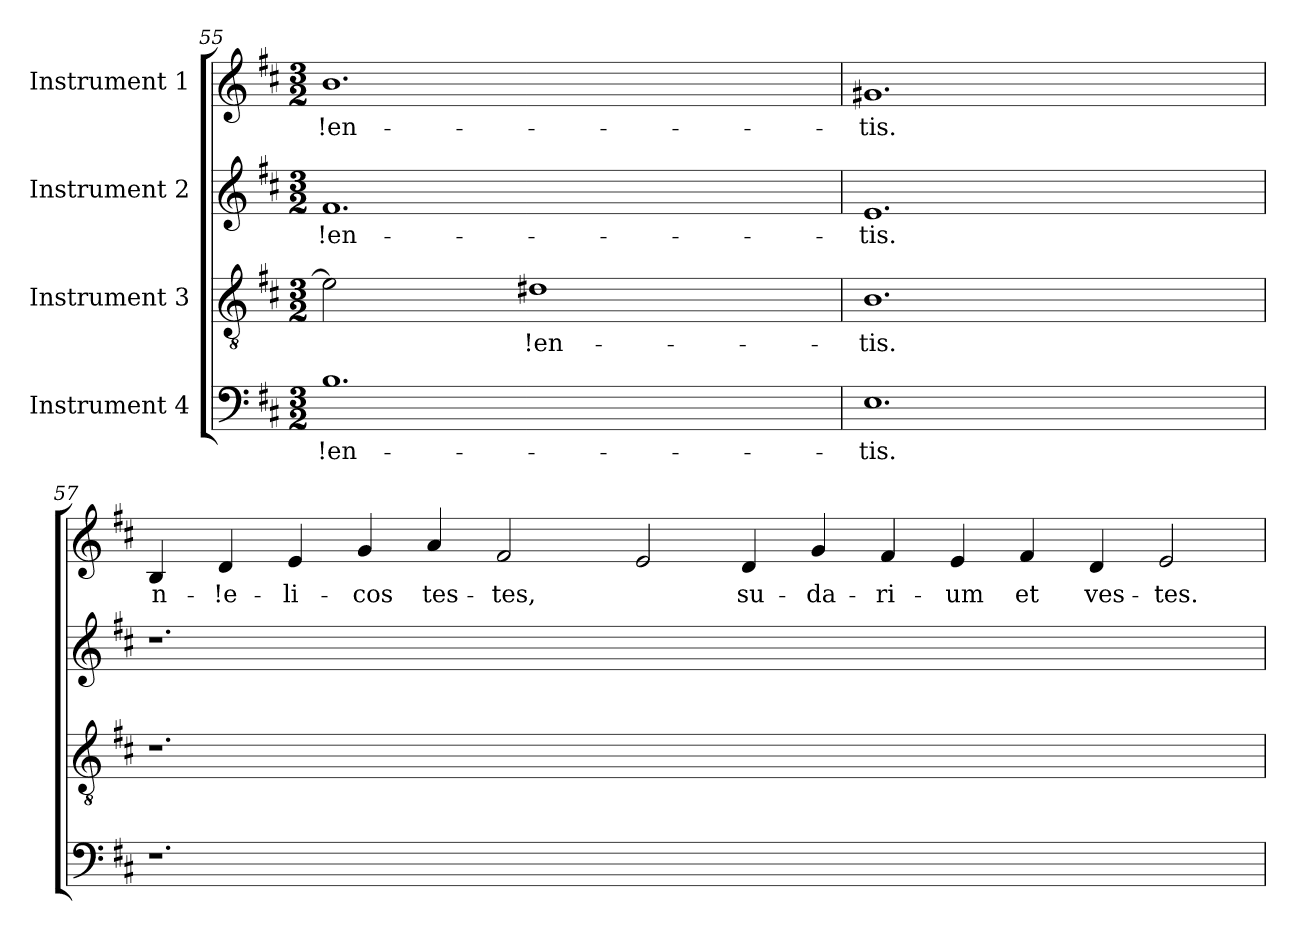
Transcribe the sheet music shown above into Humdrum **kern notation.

**kern	**text	**kern	**text	**kern	**text	**kern	**text
*part4	*part4	*part3	*part3	*part2	*part2	*part1	*part1
*staff4	*staff4	*staff3	*staff3	*staff2	*staff2	*staff1	*staff1
*I"Instrument 4	*	*I"Instrument 3	*	*I"Instrument 2	*	*I"Instrument 1	*
*clefF4	*	*clefGv2	*	*clefG2	*	*clefG2	*
*k[f#c#]	*	*k[f#c#]	*	*k[f#c#]	*	*k[f#c#]	*
*D:	*	*D:	*	*D:	*	*D:	*
*M3/2	*	*M3/2	*	*M3/2	*	*M3/2	*
=55	=55	=55	=55	=55	=55	=55	=55
!	!LO:LY:b:cj	!	!	!	!LO:LY:b:cj	!	!LO:LY:b:cj
1.B	-!en-	2e\]	.	1.f#	-!en-	1.b	-!en-
!	!	!	!LO:LY:b:cj	!	!	!	!
.	.	1d#X	-!en-	.	.	.	.
=56	=56	=56	=56	=56	=56	=56	=56
!	!LO:LY:b:cj	!	!LO:LY:b:cj	!	!LO:LY:b:cj	!	!LO:LY:b:cj
1.E	-tis.	1.B	-tis.	1.e	-tis.	1.g#X	-tis.
!!LO:LB:g=z
=57	=57	=57	=57	=57	=57	=57	=57
!	!	!	!	!	!	!	!LO:LY:b
1.r	.	1.r	.	1.r	.	4B/	n-
!	!	!	!	!	!	!	!LO:LY:b:cj
.	.	.	.	.	.	4d/	-!e-
!	!	!	!	!	!	!	!LO:LY:b:cj
.	.	.	.	.	.	4e/	-li-
!	!	!	!	!	!	!	!LO:LY:b:cj
.	.	.	.	.	.	4g/	-cos
!	!	!	!	!	!	!	!LO:LY:b:cj
.	.	.	.	.	.	4a/	tes-
!	!	!	!	!	!	!	!LO:LY:b
.	.	.	.	.	.	2f#/	-tes,
0ryy	.	0ryy	.	0ryy	.	.	.
.	.	.	.	.	.	2e/	.
!	!	!	!	!	!	!	!LO:LY:b:cj
.	.	.	.	.	.	4d/	su-
!	!	!	!	!	!	!	!LO:LY:b:cj
.	.	.	.	.	.	4g/	-da-
!	!	!	!	!	!	!	!LO:LY:b:cj
.	.	.	.	.	.	4f#/	-ri-
!	!	!	!	!	!	!	!LO:LY:b:cj
.	.	.	.	.	.	4e/	-um
!	!	!	!	!	!	!	!LO:LY:b:cj
.	.	.	.	.	.	4f#/	et
!	!	!	!	!	!	!	!LO:LY:b:cj
2.ryy	.	2.ryy	.	2.ryy	.	4d/	ves-
!	!	!	!	!	!	!	!LO:LY:b:cj
.	.	.	.	.	.	2e/	-tes.
=	=	=	=	=	=	=	=
*-	*-	*-	*-	*-	*-	*-	*-
